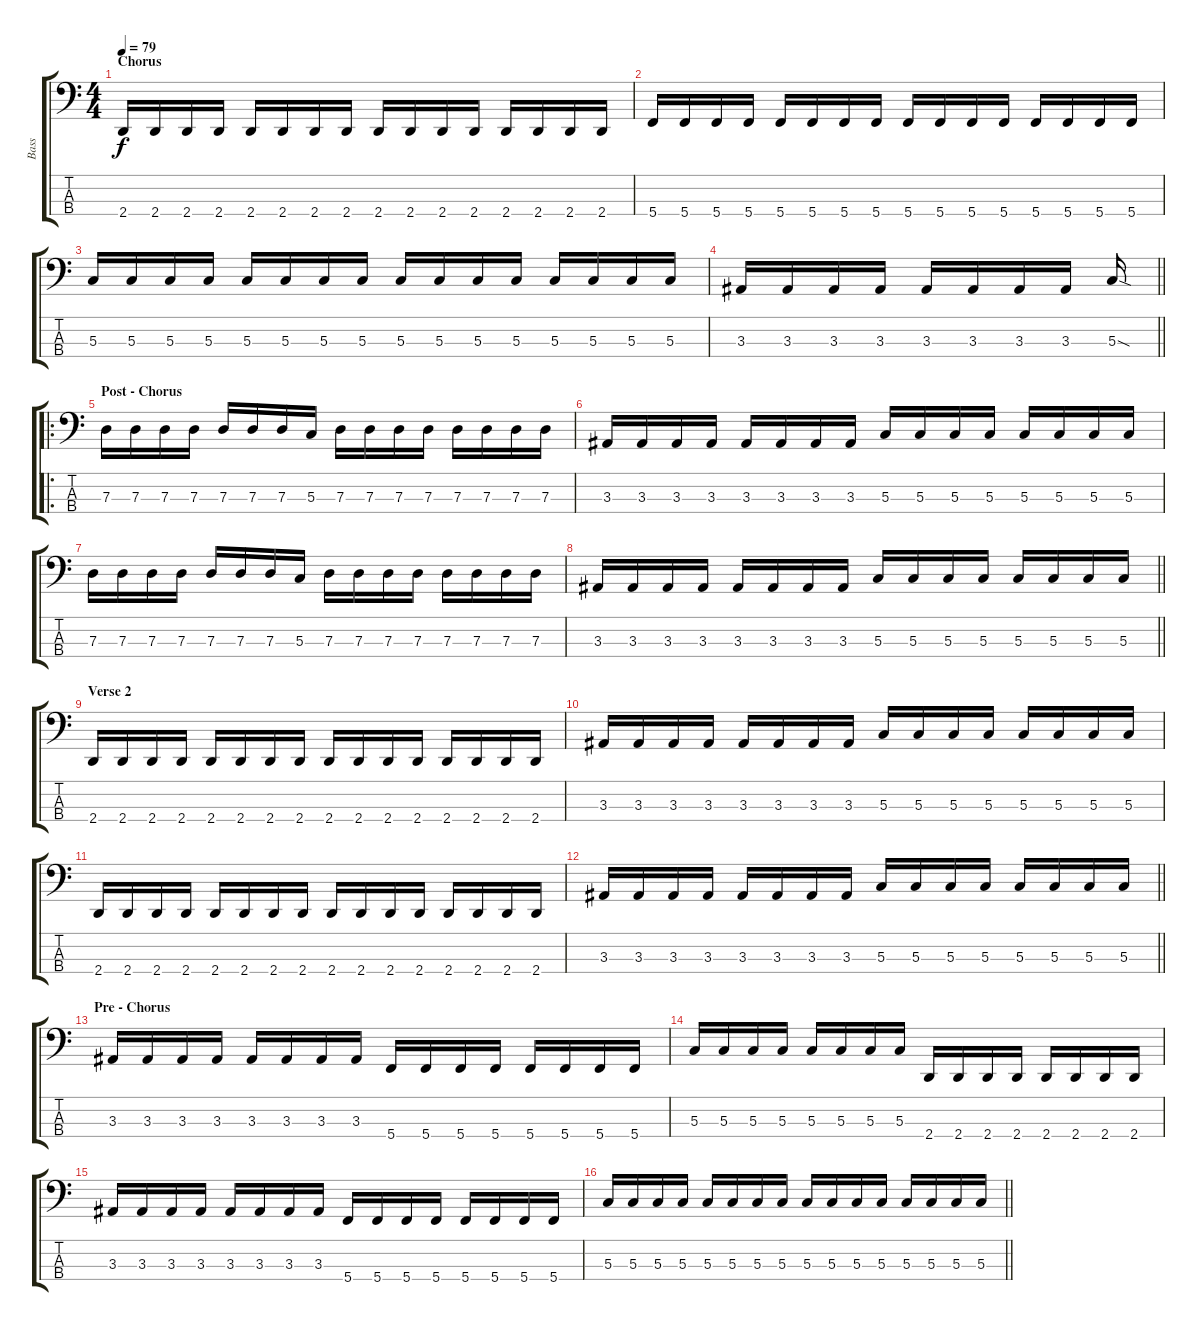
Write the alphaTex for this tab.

\track ("Bass" "Bass") {instrument electricbassfinger}
\staff {score tabs}
\tuning (F2 C2 G1 C1) {hide}
\ts (4 4)
\section ("" "Chorus")
\tempo 79
\clef f4
\ks c
2.4.16{dy f} 2.4.16 2.4.16 2.4.16 2.4.16 2.4.16 2.4.16 2.4.16 2.4.16 2.4.16 2.4.16 2.4.16 2.4.16 2.4.16 2.4.16 2.4.16 |
5.4.16 5.4.16 5.4.16 5.4.16 5.4.16 5.4.16 5.4.16 5.4.16 5.4.16 5.4.16 5.4.16 5.4.16 5.4.16 5.4.16 5.4.16 5.4.16 |
5.3.16 5.3.16 5.3.16 5.3.16 5.3.16 5.3.16 5.3.16 5.3.16 5.3.16 5.3.16 5.3.16 5.3.16 5.3.16 5.3.16 5.3.16 5.3.16 |
\barLineRight lightlight
3.3.16 3.3.16 3.3.16 3.3.16 3.3.16 3.3.16 3.3.16 3.3.16 5.3{sod}.16 |
\ro
\section ("" "Post - Chorus")
7.3.16 7.3.16 7.3.16 7.3.16 7.3.16 7.3.16 7.3.16 5.3.16 7.3.16 7.3.16 7.3.16 7.3.16 7.3.16 7.3.16 7.3.16 7.3.16 |
3.3.16 3.3.16 3.3.16 3.3.16 3.3.16 3.3.16 3.3.16 3.3.16 5.3.16 5.3.16 5.3.16 5.3.16 5.3.16 5.3.16 5.3.16 5.3.16 |
7.3.16 7.3.16 7.3.16 7.3.16 7.3.16 7.3.16 7.3.16 5.3.16 7.3.16 7.3.16 7.3.16 7.3.16 7.3.16 7.3.16 7.3.16 7.3.16 |
\barLineRight lightlight
3.3.16 3.3.16 3.3.16 3.3.16 3.3.16 3.3.16 3.3.16 3.3.16 5.3.16 5.3.16 5.3.16 5.3.16 5.3.16 5.3.16 5.3.16 5.3.16 |
\section ("" "Verse 2")
2.4.16 2.4.16 2.4.16 2.4.16 2.4.16 2.4.16 2.4.16 2.4.16 2.4.16 2.4.16 2.4.16 2.4.16 2.4.16 2.4.16 2.4.16 2.4.16 |
3.3.16 3.3.16 3.3.16 3.3.16 3.3.16 3.3.16 3.3.16 3.3.16 5.3.16 5.3.16 5.3.16 5.3.16 5.3.16 5.3.16 5.3.16 5.3.16 |
2.4.16 2.4.16 2.4.16 2.4.16 2.4.16 2.4.16 2.4.16 2.4.16 2.4.16 2.4.16 2.4.16 2.4.16 2.4.16 2.4.16 2.4.16 2.4.16 |
\barLineRight lightlight
3.3.16 3.3.16 3.3.16 3.3.16 3.3.16 3.3.16 3.3.16 3.3.16 5.3.16 5.3.16 5.3.16 5.3.16 5.3.16 5.3.16 5.3.16 5.3.16 |
\section ("" "Pre - Chorus")
3.3.16 3.3.16 3.3.16 3.3.16 3.3.16 3.3.16 3.3.16 3.3.16 5.4.16 5.4.16 5.4.16 5.4.16 5.4.16 5.4.16 5.4.16 5.4.16 |
5.3.16 5.3.16 5.3.16 5.3.16 5.3.16 5.3.16 5.3.16 5.3.16 2.4.16 2.4.16 2.4.16 2.4.16 2.4.16 2.4.16 2.4.16 2.4.16 |
3.3.16 3.3.16 3.3.16 3.3.16 3.3.16 3.3.16 3.3.16 3.3.16 5.4.16 5.4.16 5.4.16 5.4.16 5.4.16 5.4.16 5.4.16 5.4.16 |
\barLineRight lightlight
5.3.16 5.3.16 5.3.16 5.3.16 5.3.16 5.3.16 5.3.16 5.3.16 5.3.16 5.3.16 5.3.16 5.3.16 5.3.16 5.3.16 5.3.16 5.3.16
